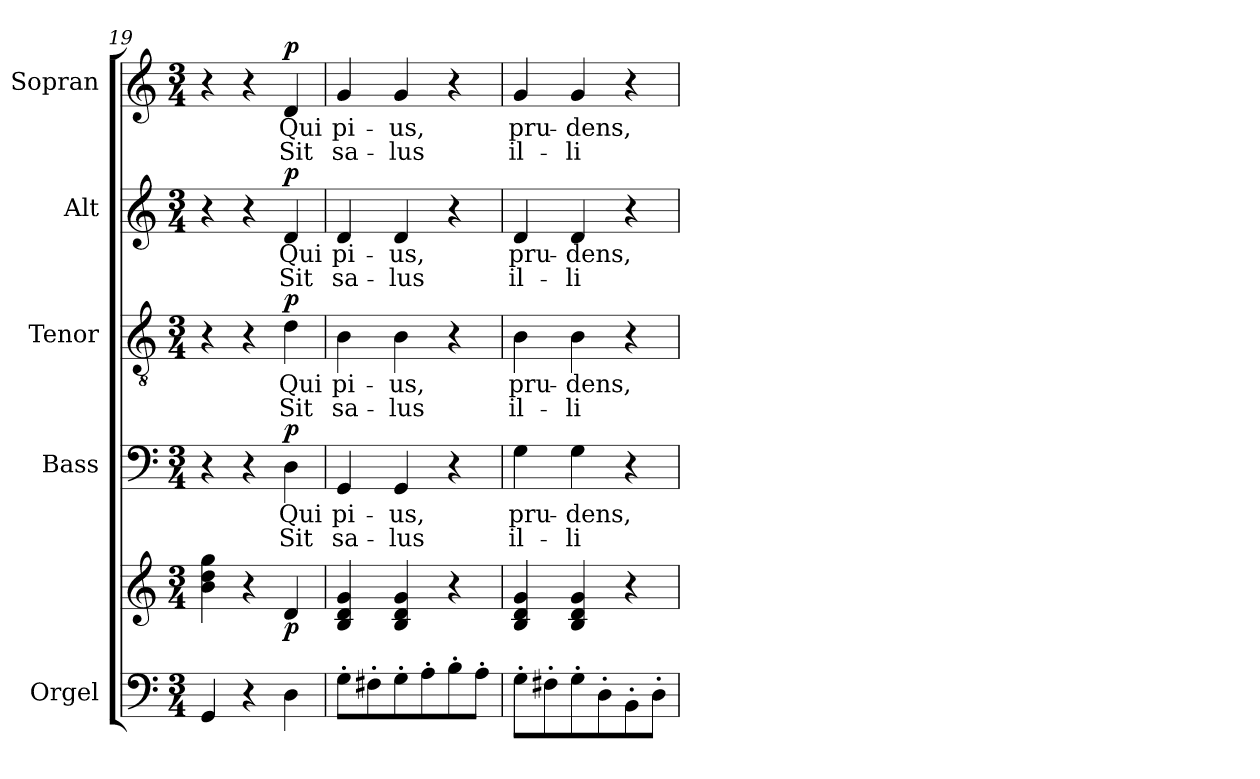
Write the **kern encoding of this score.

**kern	**kern	**dynam	**kern	**text	**text	**dynam	**kern	**text	**text	**dynam	**kern	**text	**text	**dynam	**kern	**text	**text	**dynam
*part5	*part5	*part5	*part4	*part4	*part4	*part4	*part3	*part3	*part3	*part3	*part2	*part2	*part2	*part2	*part1	*part1	*part1	*part1
*staff6	*staff5	*staff5/6	*staff4	*staff4	*staff4	*staff4	*staff3	*staff3	*staff3	*staff3	*staff2	*staff2	*staff2	*staff2	*staff1	*staff1	*staff1	*staff1
*I"Orgel	*	*	*I"Bass	*	*	*	*I"Tenor	*	*	*	*I"Alt	*	*	*	*I"Sopran	*	*	*
*I'Org.	*	*	*I'B.	*	*	*	*I'T.	*	*	*	*I'A.	*	*	*	*I'S.	*	*	*
*clefF4	*clefG2	*	*clefF4	*	*	*	*clefGv2	*	*	*	*clefG2	*	*	*	*clefG2	*	*	*
*k[]	*k[]	*	*k[]	*	*	*	*k[]	*	*	*	*k[]	*	*	*	*k[]	*	*	*
*C:	*C:	*	*C:	*	*	*	*C:	*	*	*	*C:	*	*	*	*C:	*	*	*
*M3/4	*M3/4	*	*M3/4	*	*	*	*M3/4	*	*	*	*M3/4	*	*	*	*M3/4	*	*	*
=19	=19	=19	=19	=19	=19	=19	=19	=19	=19	=19	=19	=19	=19	=19	=19	=19	=19	=19
4GG/	4b\ 4dd\ 4gg\	.	4r	.	.	.	4r	.	.	.	4r	.	.	.	4r	.	.	.
4r	4r	.	4r	.	.	.	4r	.	.	.	4r	.	.	.	4r	.	.	.
!	!	!LO:DY:b	!	!LO:LY:b	!LO:LY:b	!LO:DY:a	!	!LO:LY:b	!LO:LY:b	!LO:DY:a	!	!LO:LY:b	!LO:LY:b	!LO:DY:a	!	!LO:LY:b	!LO:LY:b	!LO:DY:a
4D\	4d/	p	4D\	Qui	Sit	p	4d\	Qui	Sit	p	4d/	Qui	Sit	p	4d/	Qui	Sit	p
=20	=20	=20	=20	=20	=20	=20	=20	=20	=20	=20	=20	=20	=20	=20	=20	=20	=20	=20
!	!	!	!	!LO:LY:b	!LO:LY:b	!	!	!LO:LY:b	!LO:LY:b	!	!	!LO:LY:b	!LO:LY:b	!	!	!LO:LY:b	!LO:LY:b	!
8G'>\L	4B/ 4d/ 4g/	.	4GG/	pi-	sa-	.	4B\	pi-	sa-	.	4d/	pi-	sa-	.	4g/	pi-	sa-	.
8F#X'>\	.	.	.	.	.	.	.	.	.	.	.	.	.	.	.	.	.	.
!	!	!	!	!LO:LY:b	!LO:LY:b	!	!	!LO:LY:b	!LO:LY:b	!	!	!LO:LY:b	!LO:LY:b	!	!	!LO:LY:b	!LO:LY:b	!
8G'>\	4B/ 4d/ 4g/	.	4GG/	-us,	-lus	.	4B\	-us,	-lus	.	4d/	-us,	-lus	.	4g/	-us,	-lus	.
8A'>\	.	.	.	.	.	.	.	.	.	.	.	.	.	.	.	.	.	.
8B'>\	4r	.	4r	.	.	.	4r	.	.	.	4r	.	.	.	4r	.	.	.
8A'>\J	.	.	.	.	.	.	.	.	.	.	.	.	.	.	.	.	.	.
=21	=21	=21	=21	=21	=21	=21	=21	=21	=21	=21	=21	=21	=21	=21	=21	=21	=21	=21
!	!	!	!	!LO:LY:b	!LO:LY:b	!	!	!LO:LY:b	!LO:LY:b	!	!	!LO:LY:b	!LO:LY:b	!	!	!LO:LY:b	!LO:LY:b	!
8G'>\L	4B/ 4d/ 4g/	.	4G\	pru-	il-	.	4B\	pru-	il-	.	4d/	pru-	il-	.	4g/	pru-	il-	.
8F#X'>\	.	.	.	.	.	.	.	.	.	.	.	.	.	.	.	.	.	.
!	!	!	!	!LO:LY:b	!LO:LY:b	!	!	!LO:LY:b	!LO:LY:b	!	!	!LO:LY:b	!LO:LY:b	!	!	!LO:LY:b	!LO:LY:b	!
8G'>\	4B/ 4d/ 4g/	.	4G\	-dens,	-li	.	4B\	-dens,	-li	.	4d/	-dens,	-li	.	4g/	-dens,	-li	.
8D'>\	.	.	.	.	.	.	.	.	.	.	.	.	.	.	.	.	.	.
8BB'>\	4r	.	4r	.	.	.	4r	.	.	.	4r	.	.	.	4r	.	.	.
8D'>\J	.	.	.	.	.	.	.	.	.	.	.	.	.	.	.	.	.	.
=	=	=	=	=	=	=	=	=	=	=	=	=	=	=	=	=	=	=
*-	*-	*-	*-	*-	*-	*-	*-	*-	*-	*-	*-	*-	*-	*-	*-	*-	*-	*-
